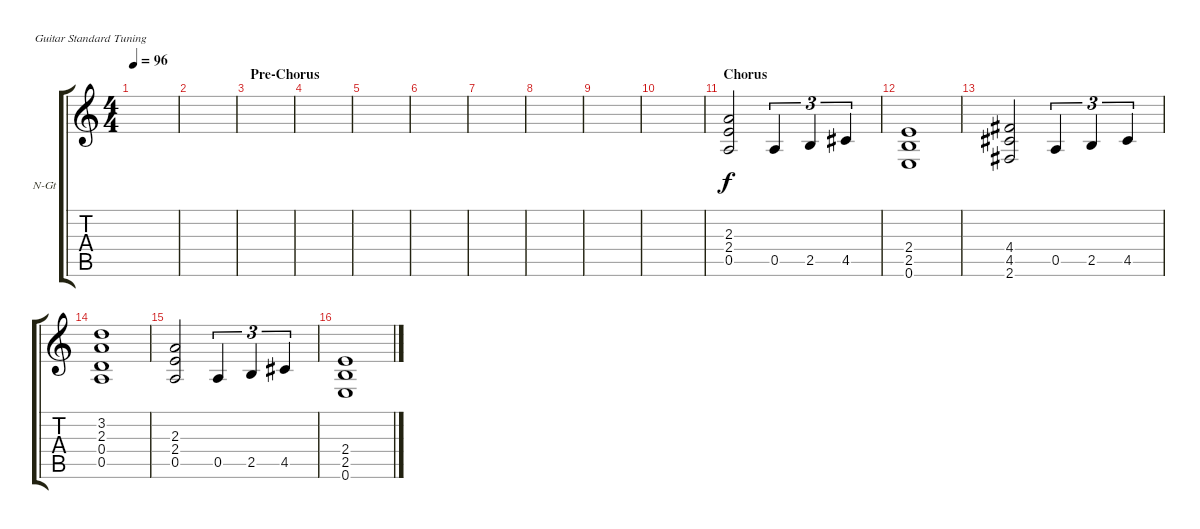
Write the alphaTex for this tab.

\defaultSystemsLayout 4
\bracketExtendMode groupsimilarinstruments
\firstSystemTrackNameOrientation horizontal
\otherSystemsTrackNameOrientation horizontal
\track ("David" "N-Gt") {instrument acousticguitarnylon}
\staff {score tabs}
\tuning (E4 B3 G3 D3 A2 E2)
\ts (4 4)
\tempo 96
\clef g2
\ks c
|
|
\section ("" "Pre-Chorus")
|
|
|
|
|
|
|
|
\section ("" "Chorus")
(0.5 2.4 2.3).2 0.5.4{tu (3 2)} 2.5.4{tu (3 2)} 4.5.4{tu (3 2)} |
(0.6 2.5 2.4).1 |
(2.6 4.5 4.4).2 0.5.4{tu (3 2)} 2.5.4{tu (3 2)} 4.5.4{tu (3 2)} |
(0.5 0.4 2.3 3.2).1 |
(0.5 2.4 2.3).2 0.5.4{tu (3 2)} 2.5.4{tu (3 2)} 4.5.4{tu (3 2)} |
(0.6 2.5 2.4).1
